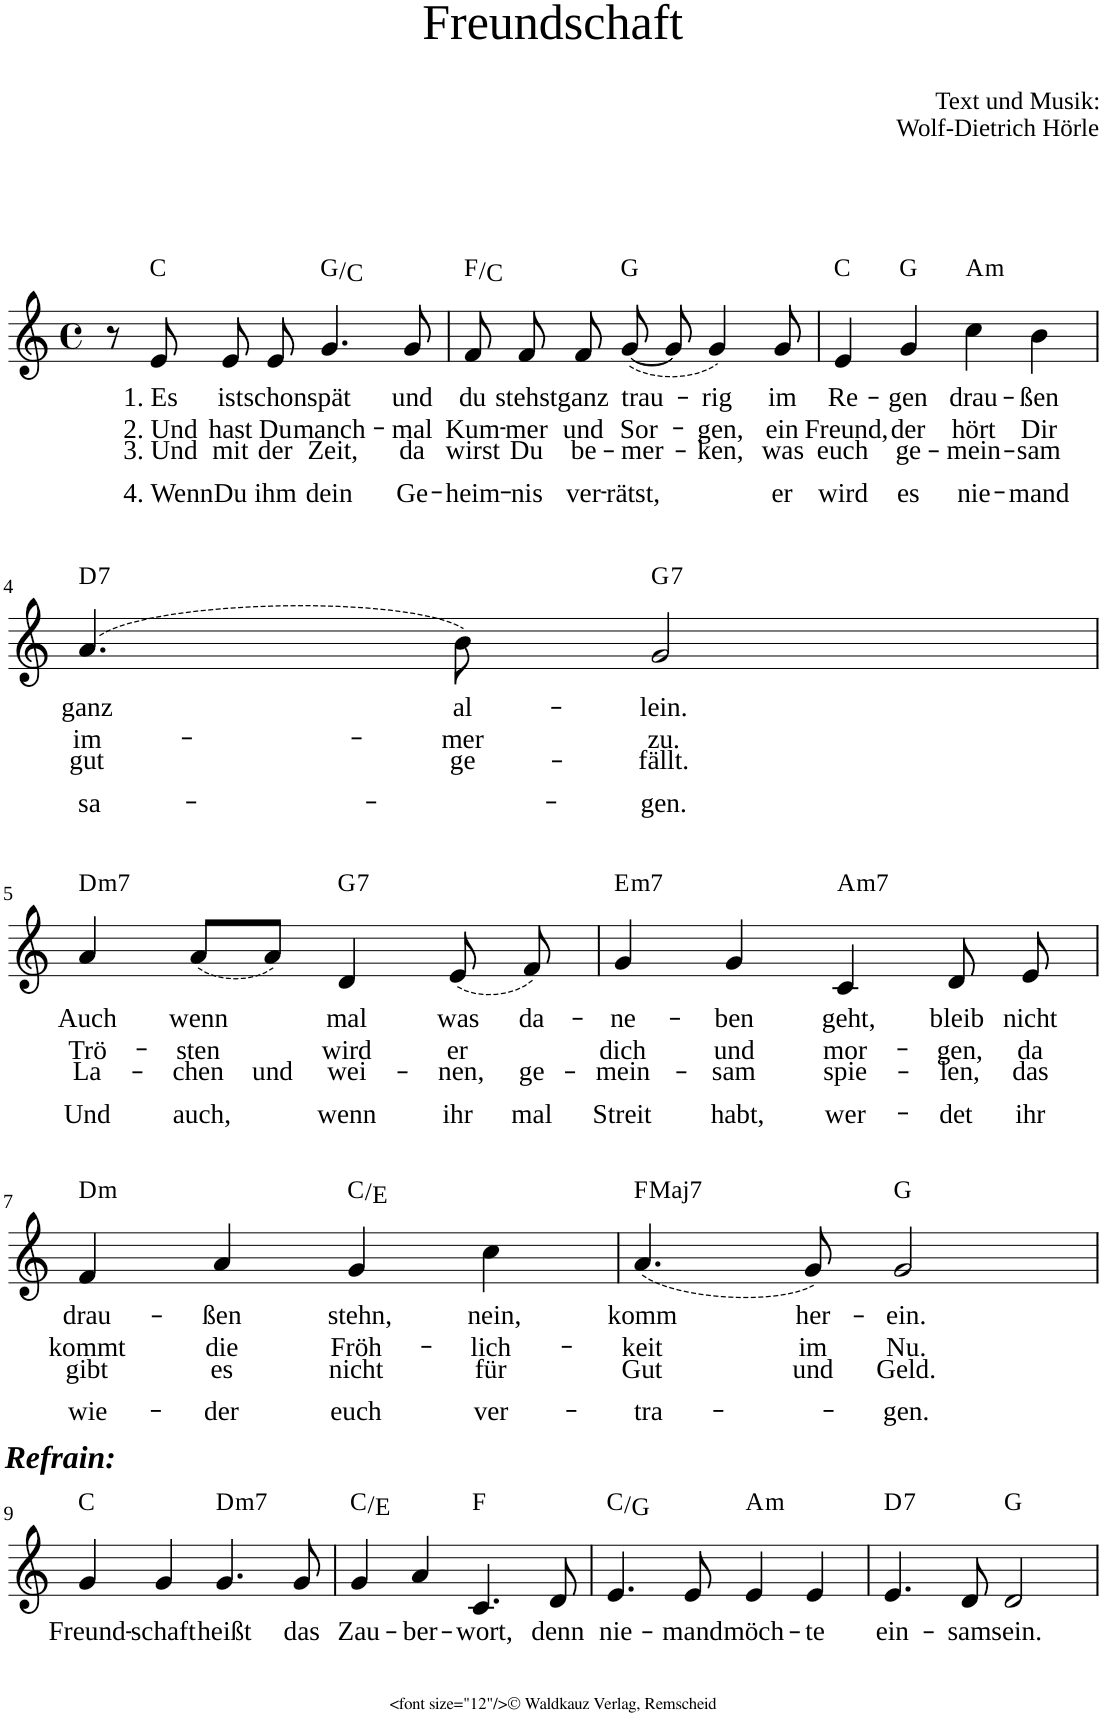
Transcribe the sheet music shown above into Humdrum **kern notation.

**kern	**text	**text	**text	**text	**harte
*part1	*part1	*part1	*part1	*part1	*part1
*staff1	*staff1	*staff1	*staff1	*staff1	*
*clefG2	*	*	*	*	*
*k[]	*	*	*	*	*
*M4/4	*	*	*	*	*
*met(c)	*	*	*	*	*
=1	=1	=1	=1	=1	=1
8r	.	.	.	.	.
!	!LO:LY:b	!LO:LY:b	!LO:LY:b	!LO:LY:b	!
8e/	1. Es	2. Und	3. Und	4. Wenn	C:maj
!	!LO:LY:b	!LO:LY:b	!LO:LY:b	!LO:LY:b	!
8e/	ist	hast	mit	Du	.
!	!LO:LY:b	!LO:LY:b	!LO:LY:b	!LO:LY:b	!
8e/	schon	Du	der	ihm	.
!	!LO:LY:b	!LO:LY:b	!LO:LY:b	!LO:LY:b	!
4.g/	spät	manch-	Zeit,	dein	G:maj/4
!	!LO:LY:b	!LO:LY:b	!LO:LY:b	!LO:LY:b	!
8g/	und	-mal	da	Ge-	.
=2	=2	=2	=2	=2	=2
!	!LO:LY:b	!LO:LY:b	!LO:LY:b	!LO:LY:b	!
8f/	du	Kum-	wirst	-heim-	F:maj/5
!	!LO:LY:b	!LO:LY:b	!LO:LY:b	!LO:LY:b	!
8f/	stehst	-mer	Du	-nis	.
!	!LO:LY:b	!LO:LY:b	!LO:LY:b	!LO:LY:b	!
8f/	ganz	und	be-	ver-	.
!	!LO:LY:b	!LO:LY:b	!LO:LY:b	!LO:LY:b	!
([8g/	trau-	Sor-	-mer-	-rätst,	G:maj
8g/]	.	.	.	.	.
!	!LO:LY:b	!LO:LY:b	!LO:LY:b	!	!
4g/)	-rig	-gen,	-ken,	.	.
!	!LO:LY:b	!LO:LY:b	!LO:LY:b	!LO:LY:b	!
8g/	im	ein	was	er	.
=3	=3	=3	=3	=3	=3
!	!LO:LY:b	!LO:LY:b	!LO:LY:b	!LO:LY:b	!
4e/	Re-	Freund,	euch	wird	C:maj
!	!LO:LY:b	!LO:LY:b	!LO:LY:b	!LO:LY:b	!
4g/	-gen	der	ge-	es	G:maj
!	!LO:LY:b	!LO:LY:b	!LO:LY:b	!LO:LY:b	!LO:H:kt=m
4cc\	drau-	hört	-mein-	nie-	A:min
!	!LO:LY:b	!LO:LY:b	!LO:LY:b	!LO:LY:b	!
4b\	-ßen	Dir	-sam	-mand	.
!!LO:LB:g=z
=4	=4	=4	=4	=4	=4
!	!LO:LY:b	!LO:LY:b	!LO:LY:b	!LO:LY:b	!LO:H:kt=7
(4.a/	ganz	im-	gut	sa-	D:7
!	!LO:LY:b	!LO:LY:b	!LO:LY:b	!	!
8b\)	al-	-mer	ge-	.	.
!	!LO:LY:b	!LO:LY:b	!LO:LY:b	!LO:LY:b	!LO:H:kt=7
2g/	-lein.	zu.	-fällt.	-gen.	G:7
!!LO:LB:g=z
=5	=5	=5	=5	=5	=5
!	!LO:LY:b	!LO:LY:b	!LO:LY:b	!LO:LY:b	!LO:H:kt=m7
4a/	Auch	Trö-	La-	Und	D:min7
!	!LO:LY:b	!LO:LY:b	!LO:LY:b	!LO:LY:b	!
(8a/L	wenn	-sten	-chen	auch,	.
!	!	!	!LO:LY:b	!	!
8a/J)	.	.	und	.	.
!	!LO:LY:b	!LO:LY:b	!LO:LY:b	!LO:LY:b	!LO:H:kt=7
4d/	mal	wird	wei-	wenn	G:7
!	!LO:LY:b	!LO:LY:b	!LO:LY:b	!LO:LY:b	!
(8e/	was	er	-nen,	ihr	.
!	!LO:LY:b	!	!LO:LY:b	!LO:LY:b	!
8f/)	da-	.	ge-	mal	.
=6	=6	=6	=6	=6	=6
!	!LO:LY:b	!LO:LY:b	!LO:LY:b	!LO:LY:b	!LO:H:kt=m7
4g/	-ne-	dich	-mein-	Streit	E:min7
!	!LO:LY:b	!LO:LY:b	!LO:LY:b	!LO:LY:b	!
4g/	-ben	und	-sam	habt,	.
!	!LO:LY:b	!LO:LY:b	!LO:LY:b	!LO:LY:b	!LO:H:kt=m7
4c/	geht,	mor-	spie-	wer-	A:min7
!	!LO:LY:b	!LO:LY:b	!LO:LY:b	!LO:LY:b	!
8d/	bleib	-gen,	-len,	-det	.
!	!LO:LY:b	!LO:LY:b	!LO:LY:b	!LO:LY:b	!
8e/	nicht	da	das	ihr	.
!!LO:LB:g=z
=7	=7	=7	=7	=7	=7
!	!LO:LY:b	!LO:LY:b	!LO:LY:b	!LO:LY:b	!LO:H:kt=m
4f/	drau-	kommt	gibt	wie-	D:min
!	!LO:LY:b	!LO:LY:b	!LO:LY:b	!LO:LY:b	!
4a/	-ßen	die	es	-der	.
!	!LO:LY:b	!LO:LY:b	!LO:LY:b	!LO:LY:b	!
4g/	stehn,	Fröh-	nicht	euch	C:maj/3
!	!LO:LY:b	!LO:LY:b	!LO:LY:b	!LO:LY:b	!
4cc\	nein,	-lich-	für	ver-	.
=8	=8	=8	=8	=8	=8
!	!LO:LY:b	!LO:LY:b	!LO:LY:b	!LO:LY:b	!LO:H:kt=Maj7
(4.a/	komm	-keit	Gut	-tra-	F:maj7
!	!LO:LY:b	!LO:LY:b	!LO:LY:b	!	!
8g/)	her-	im	und	.	.
!	!LO:LY:b	!LO:LY:b	!LO:LY:b	!LO:LY:b	!
2g/	-ein.	Nu.	Geld.	-gen.	G:maj
!!LO:LB:g=z
=9	=9	=9	=9	=9	=9
!LO:TX:a:Bi:t=Refrain&colon;	!	!	!	!	!
!	!LO:LY:b	!	!	!	!
4g/	Freund-	.	.	.	C:maj
!	!LO:LY:b	!	!	!	!
4g/	-schaft	.	.	.	.
!	!LO:LY:b	!	!	!	!LO:H:kt=m7
4.g/	heißt	.	.	.	D:min7
!	!LO:LY:b	!	!	!	!
8g/	das	.	.	.	.
=10	=10	=10	=10	=10	=10
!	!LO:LY:b	!	!	!	!
4g/	Zau-	.	.	.	C:maj/3
!	!LO:LY:b	!	!	!	!
4a/	-ber-	.	.	.	.
!	!LO:LY:b	!	!	!	!
4.c/	-wort,	.	.	.	F:maj
!	!LO:LY:b	!	!	!	!
8d/	denn	.	.	.	.
=11	=11	=11	=11	=11	=11
!	!LO:LY:b	!	!	!	!
4.e/	nie-	.	.	.	C:maj/5
!	!LO:LY:b	!	!	!	!
8e/	-mand	.	.	.	.
!	!LO:LY:b	!	!	!	!LO:H:kt=m
4e/	möch-	.	.	.	A:min
!	!LO:LY:b	!	!	!	!
4e/	-te	.	.	.	.
=12	=12	=12	=12	=12	=12
!	!LO:LY:b	!	!	!	!LO:H:kt=7
4.e/	ein-	.	.	.	D:7
!	!LO:LY:b	!	!	!	!
8d/	-sam	.	.	.	.
!	!LO:LY:b	!	!	!	!
2d/	sein.	.	.	.	G:maj
=	=	=	=	=	=
*-	*-	*-	*-	*-	*-
